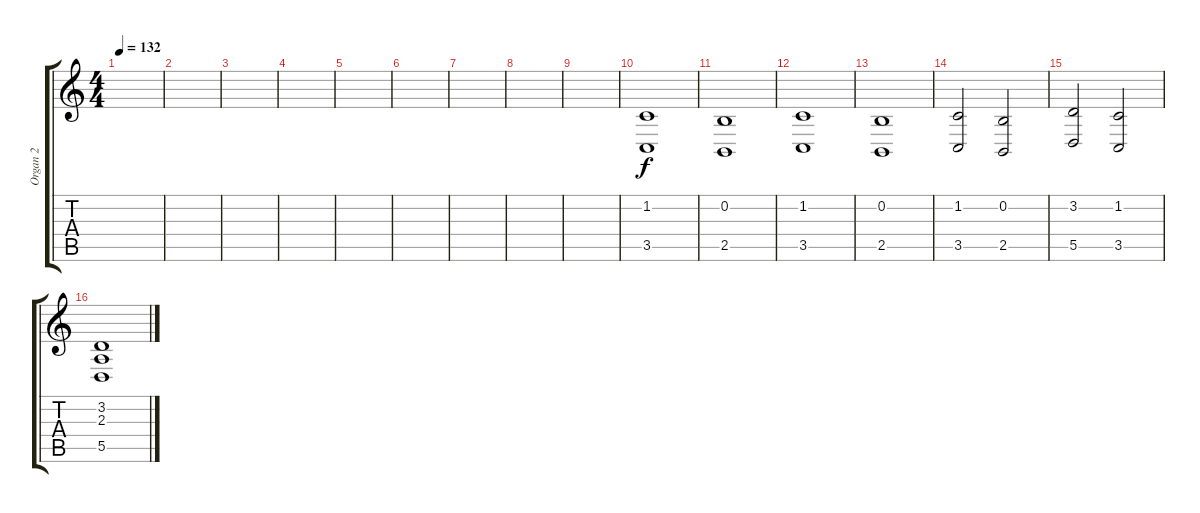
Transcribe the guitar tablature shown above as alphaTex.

\track ("Organ 2" "Organ 2") {instrument churchorgan}
\staff {score tabs}
\tuning (E4 B3 G3 D3 A2 E2) {hide}
\ts (4 4)
\tempo 132
\clef g2
\ks c
|
|
|
|
|
|
|
|
|
(1.2 3.5).1 |
(0.2 2.5).1 |
(1.2 3.5).1 |
(0.2 2.5).1 |
(1.2 3.5).2 (0.2 2.5).2 |
(3.2 5.5).2 (1.2 3.5).2 |
(3.2 2.3 5.5).1
